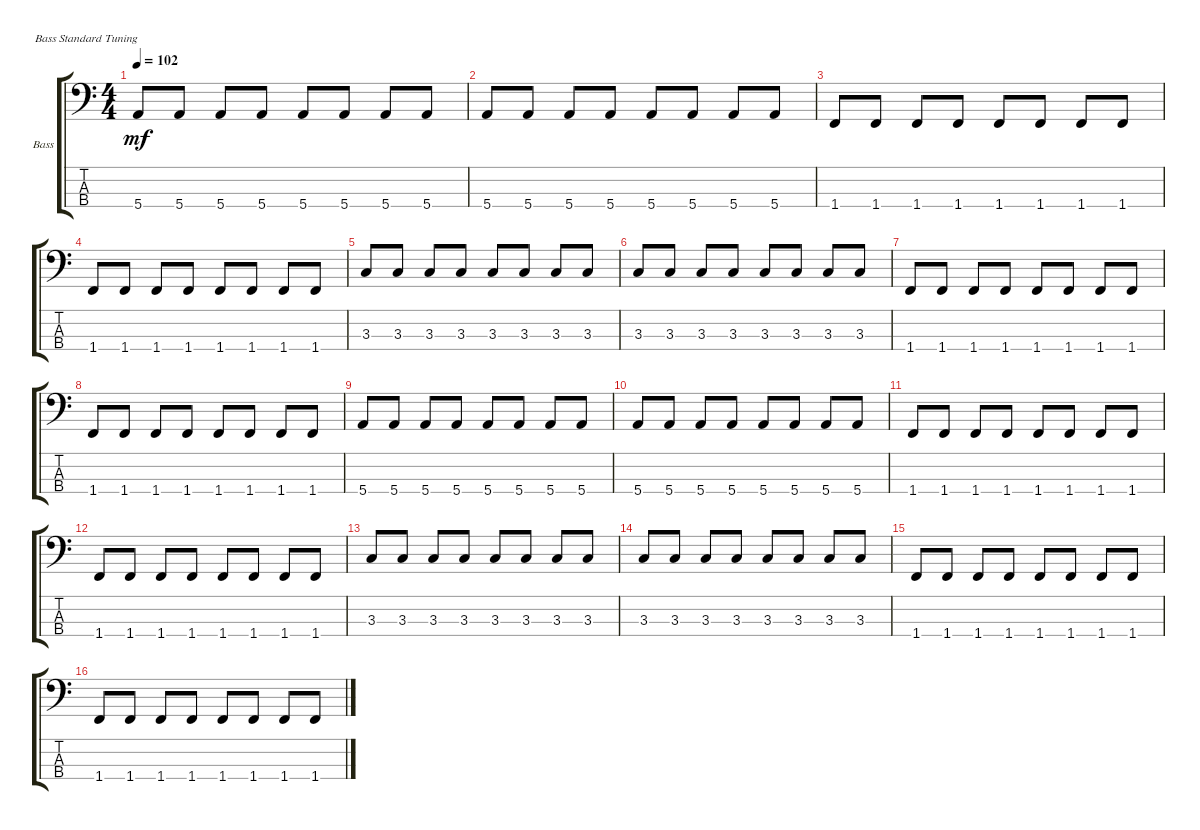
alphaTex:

\defaultSystemsLayout 4
\bracketExtendMode groupsimilarinstruments
\firstSystemTrackNameOrientation horizontal
\otherSystemsTrackNameOrientation horizontal
\track ("Bass" "Bass") {instrument electricbassfinger}
\staff {score tabs}
\tuning (G2 D2 A1 E1)
\ts (4 4)
\tempo 102
\clef f4
\ks c
5.4.8{dy mf} 5.4.8 5.4.8 5.4.8 5.4.8 5.4.8 5.4.8 5.4.8 |
5.4.8 5.4.8 5.4.8 5.4.8 5.4.8 5.4.8 5.4.8 5.4.8 |
1.4.8 1.4.8 1.4.8 1.4.8 1.4.8 1.4.8 1.4.8 1.4.8 |
1.4.8 1.4.8 1.4.8 1.4.8 1.4.8 1.4.8 1.4.8 1.4.8 |
3.3.8 3.3.8 3.3.8 3.3.8 3.3.8 3.3.8 3.3.8 3.3.8 |
3.3.8 3.3.8 3.3.8 3.3.8 3.3.8 3.3.8 3.3.8 3.3.8 |
1.4.8 1.4.8 1.4.8 1.4.8 1.4.8 1.4.8 1.4.8 1.4.8 |
1.4.8 1.4.8 1.4.8 1.4.8 1.4.8 1.4.8 1.4.8 1.4.8 |
5.4.8 5.4.8 5.4.8 5.4.8 5.4.8 5.4.8 5.4.8 5.4.8 |
5.4.8 5.4.8 5.4.8 5.4.8 5.4.8 5.4.8 5.4.8 5.4.8 |
1.4.8 1.4.8 1.4.8 1.4.8 1.4.8 1.4.8 1.4.8 1.4.8 |
1.4.8 1.4.8 1.4.8 1.4.8 1.4.8 1.4.8 1.4.8 1.4.8 |
3.3.8 3.3.8 3.3.8 3.3.8 3.3.8 3.3.8 3.3.8 3.3.8 |
3.3.8 3.3.8 3.3.8 3.3.8 3.3.8 3.3.8 3.3.8 3.3.8 |
1.4.8 1.4.8 1.4.8 1.4.8 1.4.8 1.4.8 1.4.8 1.4.8 |
1.4.8 1.4.8 1.4.8 1.4.8 1.4.8 1.4.8 1.4.8 1.4.8
